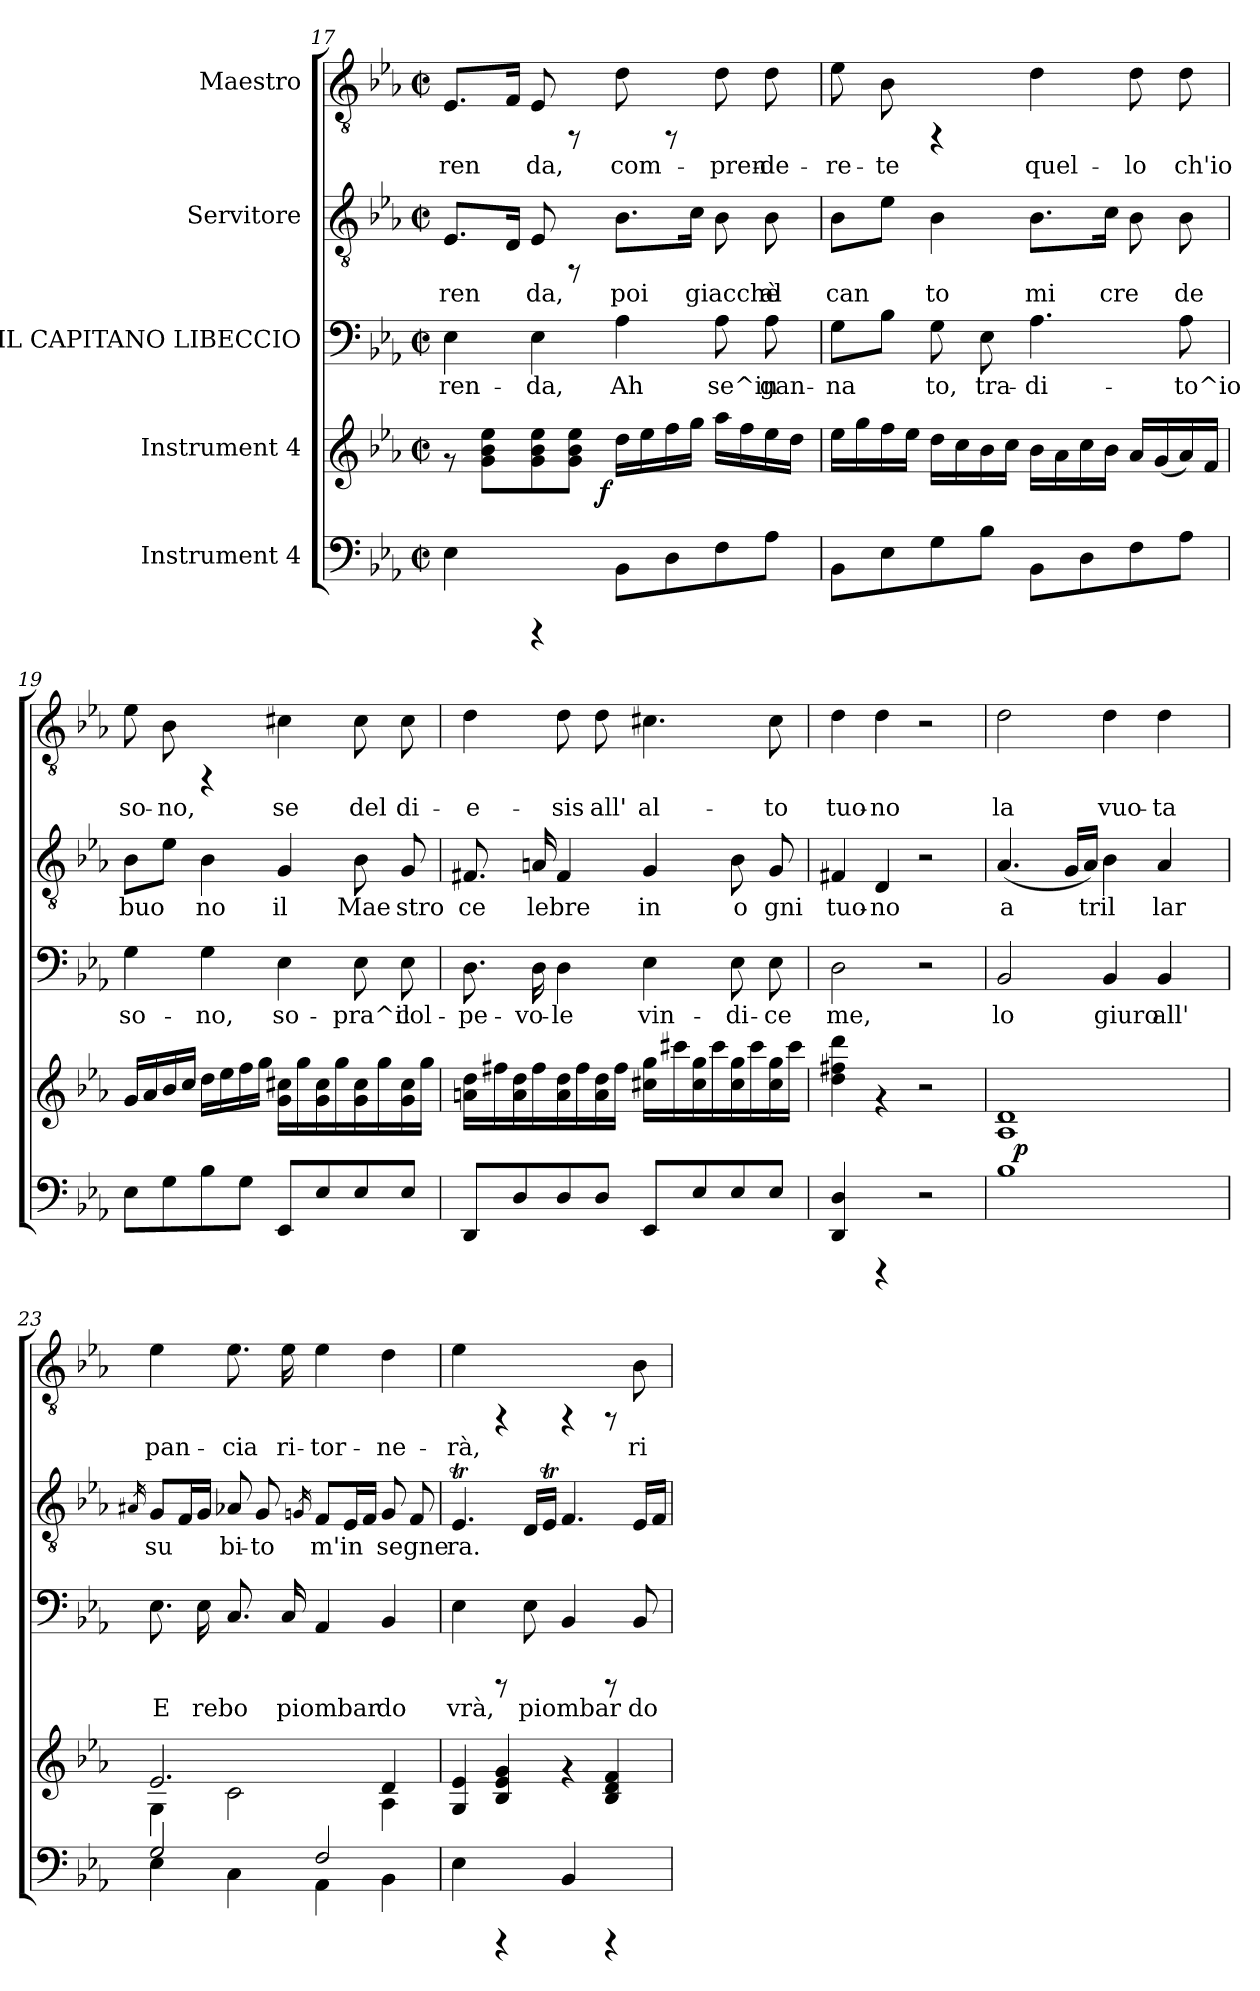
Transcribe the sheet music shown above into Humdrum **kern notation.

**kern	**dynam	**kern	**dynam	**kern	**text	**kern	**text	**kern	**text
*part5	*part5	*part4	*part4	*part3	*part3	*part2	*part2	*part1	*part1
*staff5	*staff5	*staff4	*staff4	*staff3	*staff3	*staff2	*staff2	*staff1	*staff1
*I"Instrument 4	*	*I"Instrument 4	*	*I"IL CAPITANO  LIBECCIO	*	*I"Servitore	*	*I"Maestro	*
*clefF4	*	*clefG2	*	*clefF4	*	*clefGv2	*	*clefGv2	*
*k[b-e-a-]	*	*k[b-e-a-]	*	*k[b-e-a-]	*	*k[b-e-a-]	*	*k[b-e-a-]	*
*E-:	*	*E-:	*	*E-:	*	*E-:	*	*E-:	*
*M2/2	*	*M2/2	*	*M2/2	*	*M2/2	*	*M2/2	*
*met(c|)	*	*met(c|)	*	*met(c|)	*	*met(c|)	*	*met(c|)	*
=17	=17	=17	=17	=17	=17	=17	=17	=17	=17
!	!	!	!	!	!LO:LY:b:cj	!	!LO:LY:b:cj	!	!LO:LY:b:cj
*	*	*^	*	*	*	*	*	*	*
4E-\	.	8rf	4...ryy	.	4E-\	ren-	8.E-/L	-ren-	8.E-/L	-ren-
.	.	8b-\ 8g\ 8ee-\L	.	.	.	.	.	.	.	.
!	!	!	!	!	!	!	!	!LO:LY:b:cj	!	!LO:LY:b:cj
.	.	.	.	.	.	.	16D/J	--	16F/J	--
!	!	!	!	!	!	!LO:LY:b:cj	!	!LO:LY:b:cj	!	!LO:LY:b:cj
4rCCC	.	8b-\ 8g\ 8ee-\	.	.	4E-\	-da,	8E-/	-da,	8E-/	-da,
.	.	8b-\ 8g\ 8ee-\J	.	.	.	.	8rFF	.	8rFF	.
!	!	!	!	!LO:DY:b	!	!	!	!	!	!
.	.	.	2ryy	f	.	.	.	.	.	.
!	!	!	!	!	!	!LO:LY:b:cj	!	!LO:LY:b:cj	!	!LO:LY:b:cj
8BB-\L	.	16dd\L	.	.	4A-\	Ah	8.B-\L	poi	8d\	com-
.	.	16ee-\	.	.	.	.	.	.	.	.
8D\	.	16ff\	.	.	.	.	.	.	8rFF	.
!	!	!	!	!	!	!	!	!LO:LY:b:cj	!	!
.	.	16gg\J	.	.	.	.	16c\J	giacchè	.	.
!	!	!	!	!	!	!LO:LY:b:cj	!	!LO:LY:b:cj	!	!LO:LY:b:cj
8F\	.	16aa-\L	.	.	8A-\	se^in-	8B-\	.	8d\	-pren-
.	.	16ff\	.	.	.	.	.	.	.	.
!	!	!	!	!	!	!LO:LY:b:cj	!	!LO:LY:b:cj	!	!LO:LY:b:cj
8A-\J	.	16ee-\	.	.	8A-\	-gan-	8B-\	al	8d\	-de-
.	.	16dd\J	.	.	.	.	.	.	.	.
.	.	.	32ryy	.	.	.	.	.	.	.
!!LO:LB:g=z
=18	=18	=18	=18	=18	=18	=18	=18	=18	=18	=18
!	!	!	!	!	!	!LO:LY:b:cj	!	!LO:LY:b:cj	!	!LO:LY:b:cj
*	*	*v	*v	*	*	*	*	*	*	*
8BB-\L	.	16ee-\L	.	8G\L	-na-	8B-\L	can	8e-\	-re-
.	.	16gg\	.	.	.	.	.	.	.
!	!	!	!	!	!LO:LY:b:cj	!	!LO:LY:b:cj	!	!LO:LY:b:cj
8E-\	.	16ff\	.	8B-\J	--	8e-\J	.	8B-\	-te
.	.	16ee-\J	.	.	.	.	.	.	.
!	!	!	!	!	!LO:LY:b:cj	!	!LO:LY:b:cj	!	!
8G\	.	16dd\L	.	8G\	-to,	4B-\	to	4rFF	.
.	.	16cc\	.	.	.	.	.	.	.
!	!	!	!	!	!LO:LY:b:cj	!	!	!	!
8B-\J	.	16b-\	.	8E-\	tra-	.	.	.	.
.	.	16cc\J	.	.	.	.	.	.	.
!	!	!	!	!	!LO:LY:b:cj	!	!LO:LY:b:cj	!	!LO:LY:b:cj
8BB-\L	.	16b-\L	.	4.A-\	-di-	8.B-\L	mi	4d\	quel-
.	.	16a-\	.	.	.	.	.	.	.
8D\	.	16cc\	.	.	.	.	.	.	.
!	!	!	!	!	!	!	!LO:LY:b:cj	!	!
.	.	16b-\J	.	.	.	16c\J	cre	.	.
!	!	!	!	!	!	!	!LO:LY:b:cj	!	!LO:LY:b:cj
8F\	.	16a-/L	.	.	.	8B-\	.	8d\	-lo
.	.	(>16g/	.	.	.	.	.	.	.
!	!	!	!	!	!LO:LY:b:cj	!	!LO:LY:b:cj	!	!LO:LY:b:cj
8A-\J	.	16a-/)	.	8A-\	-to^io	8B-\	de	8d\	ch'io
.	.	16f/J	.	.	.	.	.	.	.
=19	=19	=19	=19	=19	=19	=19	=19	=19	=19
!	!	!	!	!	!LO:LY:b:cj	!	!LO:LY:b:cj	!	!LO:LY:b:cj
8E-\L	.	16g/L	.	4G\	so-	8B-\L	buo	8e-\	so-
.	.	16a-/	.	.	.	.	.	.	.
!	!	!	!	!	!	!	!LO:LY:b:cj	!	!LO:LY:b:cj
8G\	.	16b-/	.	.	.	8e-\J	.	8B-\	-no,
.	.	16cc/J	.	.	.	.	.	.	.
!	!	!	!	!	!LO:LY:b:cj	!	!LO:LY:b:cj	!	!
8B-\	.	16dd\L	.	4G\	-no,	4B-\	no	4rFF	.
.	.	16ee-\	.	.	.	.	.	.	.
8G\J	.	16ff\	.	.	.	.	.	.	.
.	.	16gg\J	.	.	.	.	.	.	.
!	!	!	!	!	!LO:LY:b:cj	!	!LO:LY:b:cj	!	!LO:LY:b:cj
8EE-/L	.	16g\ 16cc#X\L	.	4E-\	so-	4G/	il	4c#X\	se
.	.	16gg\	.	.	.	.	.	.	.
8E-/	.	16cc#\ 16g\	.	.	.	.	.	.	.
.	.	16gg\	.	.	.	.	.	.	.
!	!	!	!	!	!LO:LY:b:cj	!	!LO:LY:b:cj	!	!LO:LY:b:cj
8E-/	.	16cc#\ 16g\	.	8E-\	-pra^il	8B-\	Mae	8c#\	del
.	.	16gg\	.	.	.	.	.	.	.
!	!	!	!	!	!LO:LY:b:cj	!	!LO:LY:b:cj	!	!LO:LY:b:cj
8E-/J	.	16cc#\ 16g\	.	8E-\	col-	8G/	stro	8c#\	di-
.	.	16gg\J	.	.	.	.	.	.	.
=20	=20	=20	=20	=20	=20	=20	=20	=20	=20
!	!	!	!	!	!LO:LY:b:cj	!	!LO:LY:b:cj	!	!LO:LY:b:cj
8DD/L	.	16dd\ 16an\L	.	8.D\	-pe-	8.F#X/	ce	4d\	-e-
.	.	16ff#X\	.	.	.	.	.	.	.
8D/	.	16a\ 16dd\	.	.	.	.	.	.	.
!	!	!	!	!	!LO:LY:b:cj	!	!LO:LY:b:cj	!	!
.	.	16ff#\	.	16D\	-vo-	16An/	lebre	.	.
!	!	!	!	!	!LO:LY:b:cj	!	!LO:LY:b:cj	!	!LO:LY:b:cj
8D/	.	16a\ 16dd\	.	4D\	-le	4F#/	.	8d\	-sis
.	.	16ff#\	.	.	.	.	.	.	.
!	!	!	!	!	!	!	!	!	!LO:LY:b:cj
8D/J	.	16a\ 16dd\	.	.	.	.	.	8d\	all'
.	.	16ff#\J	.	.	.	.	.	.	.
!	!	!	!	!	!LO:LY:b:cj	!	!LO:LY:b:cj	!	!LO:LY:b:cj
8EE-/L	.	16gg\ 16cc#X\L	.	4E-\	vin-	4G/	in	4.c#X\	al-
.	.	16ccc#X\	.	.	.	.	.	.	.
8E-/	.	16gg\ 16cc#\	.	.	.	.	.	.	.
.	.	16ccc#\	.	.	.	.	.	.	.
!	!	!	!	!	!LO:LY:b:cj	!	!LO:LY:b:cj	!	!
8E-/	.	16gg\ 16cc#\	.	8E-\	-di-	8B-\	o	.	.
.	.	16ccc#\	.	.	.	.	.	.	.
!	!	!	!	!	!LO:LY:b:cj	!	!LO:LY:b:cj	!	!LO:LY:b:cj
8E-/J	.	16gg\ 16cc#\	.	8E-\	-ce	8G/	gni	8c#\	-to
.	.	16ccc#\J	.	.	.	.	.	.	.
!!LO:PB:g=z
=21	=21	=21	=21	=21	=21	=21	=21	=21	=21
!	!	!	!	!	!LO:LY:b:cj	!	!LO:LY:b:cj	!	!LO:LY:b:cj
4DD/ 4D/	.	4ff#X\ 4dd\ 4ddd\	.	2D\	me,	4F#X/	tuo-	4d\	tuo-
!	!	!	!	!	!	!	!LO:LY:b:cj	!	!LO:LY:b:cj
4rCCC	.	4rf	.	.	.	4D/	-no	4d\	-no
2r	.	2r	.	2r	.	2r	.	2r	.
=22	=22	=22	=22	=22	=22	=22	=22	=22	=22
!	!	!	!	!	!LO:LY:b:cj	!	!LO:LY:b:cj	!	!LO:LY:b:cj
*^	*	*	*	*	*	*	*	*	*
1B-	32.ryy	.	1A- 1d	.	2BB-/	lo	(<4.A-/	a	2d\	la
!	!	!LO:DY:a	!	!	!	!	!	!	!	!
.	2ryy	p	.	.	.	.	.	.	.	.
!	!	!	!	!	!	!	!	!LO:LY:b:cj	!	!
.	.	.	.	.	.	.	16G/L	.	.	.
!	!	!	!	!	!	!	!	!LO:LY:b:cj	!	!
.	.	.	.	.	.	.	16A-/J)	tril-	.	.
!	!	!	!	!	!	!LO:LY:b:cj	!	!LO:LY:b:cj	!	!LO:LY:b:cj
.	.	.	.	.	4BB-/	giuro	4B-\	--	4d\	vuo-
.	4ryy	.	.	.	.	.	.	.	.	.
!	!	!	!	!	!	!LO:LY:b:cj	!	!LO:LY:b:cj	!	!LO:LY:b:cj
.	.	.	.	.	4BB-/	all'	4A-/	-lar	4d\	-ta
.	8ryy	.	.	.	.	.	.	.	.	.
.	16ryy	.	.	.	.	.	.	.	.	.
.	64ryy	.	.	.	.	.	.	.	.	.
=23	=23	=23	=23	=23	=23	=23	=23	=23	=23	=23
.	.	.	.	.	.	.	16qA#X/	.	.	.
*	*	*	*^	*	*	*	*	*	*	*
!	!	!	!	!	!	!	!LO:LY:b:cj	!	!LO:LY:b:cj	!	!LO:LY:b:cj
2G/	4E-\	.	2.e-/	4G\	.	8.E-\	E	8G/L	su-	4e-\	pan-
!	!	!	!	!	!	!	!	!	!LO:LY:b:cj	!	!
.	.	.	.	.	.	.	.	16F/	--	.	.
!	!	!	!	!	!	!	!LO:LY:b:cj	!	!LO:LY:b:cj	!	!
.	.	.	.	.	.	16E-\	rebo	16G/J	--	.	.
!	!	!	!	!	!	!	!LO:LY:b:cj	!	!LO:LY:b:cj	!	!LO:LY:b:cj
.	4C\	.	.	2c\	.	8.C/	.	8A-/	-bi-	8.e-\	-cia
!	!	!	!	!	!	!	!	!	!LO:LY:b:cj	!	!
.	.	.	.	.	.	.	.	8G/	-to	.	.
!	!	!	!	!	!	!	!LO:LY:b:cj	!	!	!	!LO:LY:b:cj
.	.	.	.	.	.	16C/	piombar	.	.	16e-\	ri-
.	.	.	.	.	.	.	.	16qGn/	.	.	.
!	!	!	!	!	!	!	!LO:LY:b:cj	!	!LO:LY:b:cj	!	!LO:LY:b:cj
2F/	4AA-\	.	.	.	.	4AA-/	.	8F/L	m'in-	4e-\	-tor-
!	!	!	!	!	!	!	!	!	!LO:LY:b:cj	!	!
.	.	.	.	.	.	.	.	16E-/	--	.	.
!	!	!	!	!	!	!	!	!	!LO:LY:b:cj	!	!
.	.	.	.	.	.	.	.	16F/J	--	.	.
!	!	!	!	!	!	!	!LO:LY:b:cj	!	!LO:LY:b:cj	!	!LO:LY:b:cj
.	4BB-\	.	4d/	4A-\	.	4BB-/	do	8G/	-segne-	4d\	-ne-
!	!	!	!	!	!	!	!	!	!LO:LY:b:cj	!	!
.	.	.	.	.	.	.	.	8F/	--	.	.
*v	*v	*	*	*	*	*	*	*	*	*	*
*	*	*v	*v	*	*	*	*	*	*	*
=24	=24	=24	=24	=24	=24	=24	=24	=24	=24
!	!	!	!	!	!LO:LY:b:cj	!	!LO:LY:b:cj	!	!LO:LY:b:cj
4E-\	.	4e-/ 4G/	.	4E-\	vrà,	4.E-T/	-ra.	4e-\	-rà,
4rCCC	.	4g/ 4B-/ 4e-/	.	8rCCC	.	.	.	4rFF	.
!	!	!	!	!	!LO:LY:b:cj	!	!LO:LY:b:cj	!	!
.	.	.	.	8E-\	piombar	16D/L	.	.	.
!	!	!	!	!	!	!	!LO:LY:b:cj	!	!
.	.	.	.	.	.	16E-T/J	.	.	.
!	!	!	!	!	!LO:LY:b:cj	!	!LO:LY:b:cj	!	!
4BB-/	.	4rf	.	4BB-/	.	4.F/	.	4rFF	.
4rCCC	.	4f/ 4d/ 4B-/	.	8rCCC	.	.	.	8rFF	.
!	!	!	!	!	!LO:LY:b:cj	!	!LO:LY:b:cj	!	!LO:LY:b:cj
.	.	.	.	8BB-/	do	16E-/L	.	8B-\	ri-
!	!	!	!	!	!	!	!LO:LY:b:cj	!	!
.	.	.	.	.	.	16F/J	.	.	.
=	=	=	=	=	=	=	=	=	=
*-	*-	*-	*-	*-	*-	*-	*-	*-	*-
